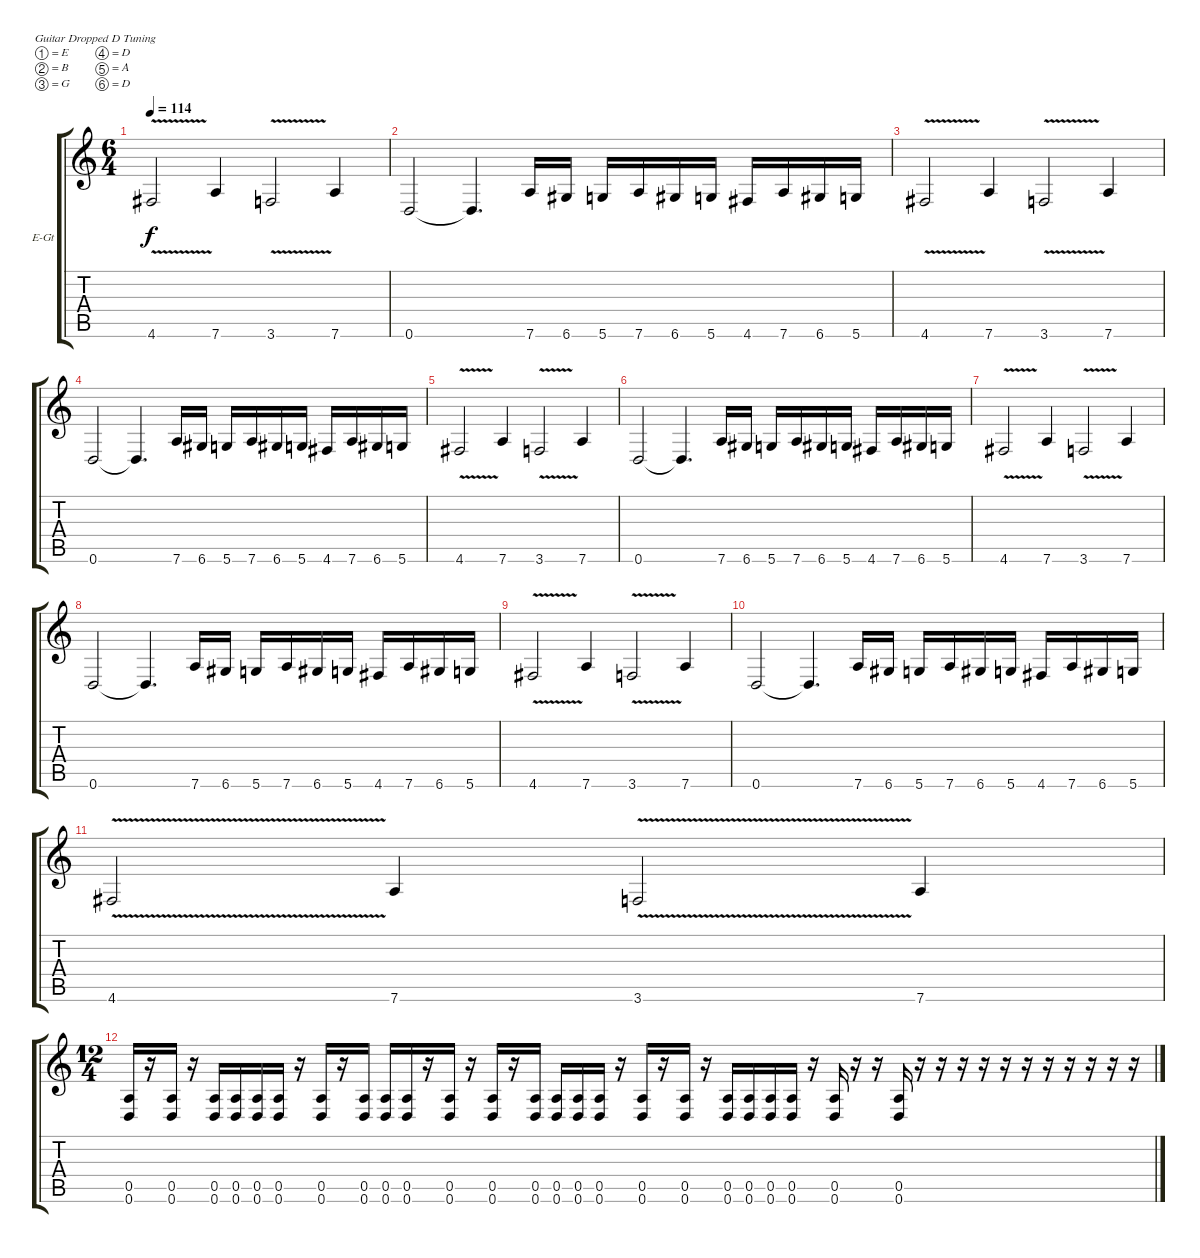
\bracketExtendMode groupsimilarinstruments
\firstSystemTrackNameOrientation horizontal
\otherSystemsTrackNameOrientation horizontal
\track ("Guitar" "E-Gt") {instrument overdrivenguitar}
\staff {score tabs}
\tuning (E4 B3 G3 D3 A2 D2)
\ts (6 4)
\tempo 114
\clef g2
\ks c
4.6{v}.2{dy f} 7.6.4 3.6{v}.2 7.6.4 |
0.6.2 0.6{t}.4{d} 7.6.16 6.6.16 5.6.16 7.6.16 6.6.16 5.6.16 4.6.16 7.6.16 6.6.16 5.6.16 |
4.6{v}.2 7.6.4 3.6{v}.2 7.6.4 |
0.6.2 0.6{t}.4{d} 7.6.16 6.6.16 5.6.16 7.6.16 6.6.16 5.6.16 4.6.16 7.6.16 6.6.16 5.6.16 |
4.6{v}.2 7.6.4 3.6{v}.2 7.6.4 |
0.6.2 0.6{t}.4{d} 7.6.16 6.6.16 5.6.16 7.6.16 6.6.16 5.6.16 4.6.16 7.6.16 6.6.16 5.6.16 |
4.6{v}.2 7.6.4 3.6{v}.2 7.6.4 |
0.6.2 0.6{t}.4{d} 7.6.16 6.6.16 5.6.16 7.6.16 6.6.16 5.6.16 4.6.16 7.6.16 6.6.16 5.6.16 |
4.6{v}.2 7.6.4 3.6{v}.2 7.6.4 |
0.6.2 0.6{t}.4{d} 7.6.16 6.6.16 5.6.16 7.6.16 6.6.16 5.6.16 4.6.16 7.6.16 6.6.16 5.6.16 |
4.6{v}.2 7.6.4 3.6{v}.2 7.6.4 |
\ts (12 4)
(0.5 0.6).16 r.16 (0.5 0.6).16 r.16 (0.5 0.6).16 (0.5 0.6).16 (0.5 0.6).16 (0.5 0.6).16 r.16 (0.5 0.6).16 r.16 (0.5 0.6).16 (0.5 0.6).16 (0.5 0.6).16 r.16 (0.5 0.6).16 r.16 (0.5 0.6).16 r.16 (0.5 0.6).16 (0.5 0.6).16 (0.5 0.6).16 (0.5 0.6).16 r.16 (0.5 0.6).16 r.16 (0.5 0.6).16 r.16 (0.5 0.6).16 (0.5 0.6).16 (0.5 0.6).16 (0.5 0.6).16 r.16 (0.5 0.6).16 r.16 r.16 (0.5 0.6).16 r.16 r.16 r.16 r.16 r.16 r.16 r.16 r.16 r.16 r.16 r.16
